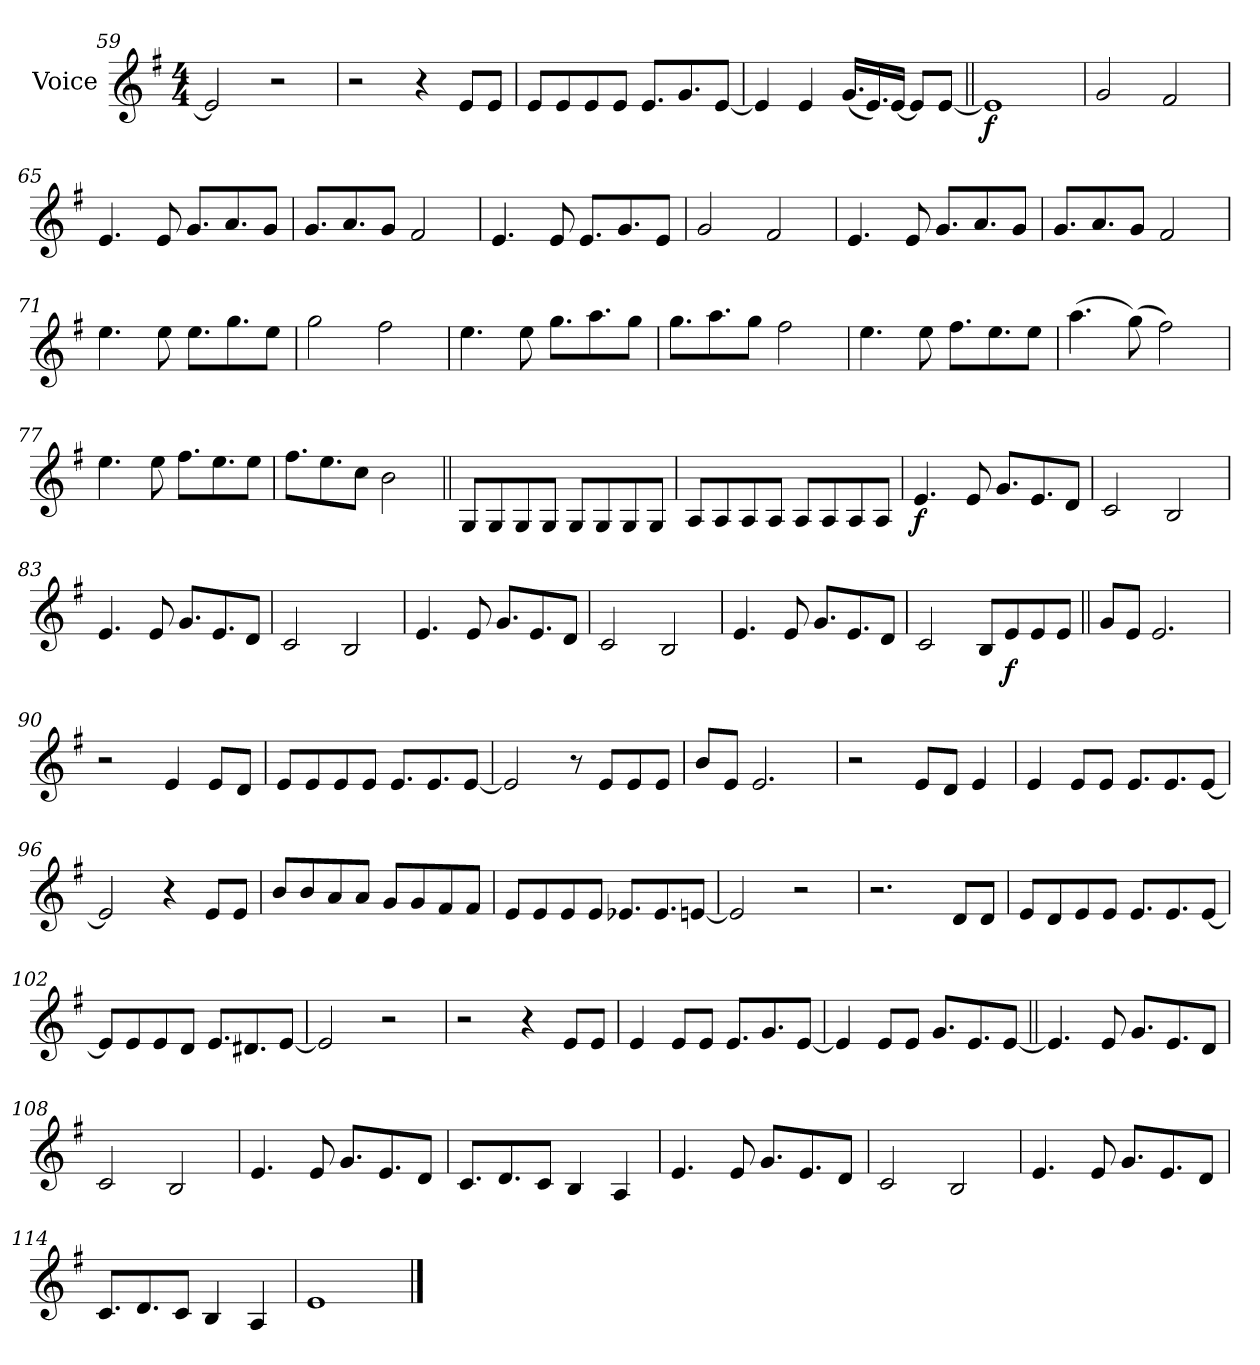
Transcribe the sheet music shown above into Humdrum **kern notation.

**kern	**dynam
*part1	*part1
*staff1	*staff1
*I"Voice	*
*I'Vc.	*
*clefG2	*
*k[f#]	*
*M4/4	*
=59	=59
2e]	.
2r	.
=60	=60
2r	.
4r	.
8eL	.
8eJ	.
=61	=61
8eL	.
8e	.
8e	.
8eJ	.
8.eL	.
8.g	.
[8eJ	.
=62	=62
4e]	.
4e	.
(<16.gLL	.
16.e)	.
[16eJJ	.
8eL]	.
[8eJ	.
=63||	=63||
!	!LO:DY:b
1e]	f
=64	=64
2g	.
2f#	.
=65	=65
4.e	.
8e	.
8.gL	.
8.a	.
8gJ	.
=66	=66
8.gL	.
8.a	.
8gJ	.
2f#	.
=67	=67
4.e	.
8e	.
8.eL	.
8.g	.
8eJ	.
=68	=68
2g	.
2f#	.
=69	=69
4.e	.
8e	.
8.gL	.
8.a	.
8gJ	.
=70	=70
8.gL	.
8.a	.
8gJ	.
2f#	.
=71	=71
4.ee	.
8ee	.
8.eeL	.
8.gg	.
8eeJ	.
=72	=72
2gg	.
2ff#	.
=73	=73
4.ee	.
8ee	.
8.ggL	.
8.aa	.
8ggJ	.
=74	=74
8.ggL	.
8.aa	.
8ggJ	.
2ff#	.
=75	=75
4.ee	.
8ee	.
8.ff#L	.
8.ee	.
8eeJ	.
=76	=76
(>4.aa	.
(>8gg)	.
2ff#)	.
=77	=77
4.ee	.
8ee	.
8.ff#L	.
8.ee	.
8eeJ	.
=78	=78
8.ff#L	.
8.ee	.
8ccJ	.
2b	.
=79||	=79||
8GL	.
8G	.
8G	.
8GJ	.
8GL	.
8G	.
8G	.
8GJ	.
=80	=80
8AL	.
8A	.
8A	.
8AJ	.
8AL	.
8A	.
8A	.
8AJ	.
=81	=81
!	!LO:DY:b
4.e!	f
8e!	.
8.g!L	.
8.e!	.
8d!J	.
=82	=82
2c!	.
2B!	.
=83	=83
4.e!	.
8e!	.
8.g!L	.
8.e!	.
8d!J	.
=84	=84
2c!	.
2B!	.
=85	=85
4.e!	.
8e!	.
8.g!L	.
8.e!	.
8d!J	.
=86	=86
2c!	.
2B!	.
=87	=87
4.e!	.
8e!	.
8.g!L	.
8.e!	.
8d!J	.
=88	=88
2c!	.
8B!L	.
!	!LO:DY:b
8e	f
8e	.
8eJ	.
=89||	=89||
8gL	.
8eJ	.
2.e	.
=90	=90
2r	.
4e	.
8eL	.
8dJ	.
=91	=91
8eL	.
8e	.
8e	.
8eJ	.
8.eL	.
8.e	.
[8eJ	.
=92	=92
2e]	.
8r	.
8eL	.
8e	.
8eJ	.
=93	=93
8bL	.
8eJ	.
2.e	.
=94	=94
2r	.
8eL	.
8dJ	.
4e	.
=95	=95
4e	.
8eL	.
8eJ	.
8.eL	.
8.e	.
[8eJ	.
=96	=96
2e]	.
4r	.
8eL	.
8eJ	.
=97	=97
8bL	.
8b	.
8a	.
8aJ	.
8gL	.
8g	.
8f#	.
8f#J	.
=98	=98
8eL	.
8e	.
8e	.
8eJ	.
8.e-XL	.
8.e-	.
[8enJ	.
=99	=99
2e]	.
2r	.
=100	=100
2.r	.
8dL	.
8dJ	.
=101	=101
8eL	.
8d	.
8e	.
8eJ	.
8.eL	.
8.e	.
[8eJ	.
=102	=102
8eL]	.
8e	.
8e	.
8dJ	.
8.eL	.
8.d#X	.
[8eJ	.
=103	=103
2e]	.
2r	.
=104	=104
2r	.
4r	.
8eL	.
8eJ	.
=105	=105
4e	.
8eL	.
8eJ	.
8.eL	.
8.g	.
[8eJ	.
=106	=106
4e]	.
8eL	.
8eJ	.
8.gL	.
8.e	.
[8eJ	.
=107||	=107||
4.e]	.
8e	.
8.gL	.
8.e	.
8dJ	.
=108	=108
2c	.
2B	.
=109	=109
4.e	.
8e	.
8.gL	.
8.e	.
8dJ	.
=110	=110
8.cL	.
8.d	.
8cJ	.
4B	.
4A	.
=111	=111
4.e	.
8e	.
8.gL	.
8.e	.
8dJ	.
=112	=112
2c	.
2B	.
=113	=113
4.e	.
8e	.
8.gL	.
8.e	.
8dJ	.
=114	=114
8.cL	.
8.d	.
8cJ	.
4B	.
4A	.
=115	=115
1e	.
==	==
*-	*-
